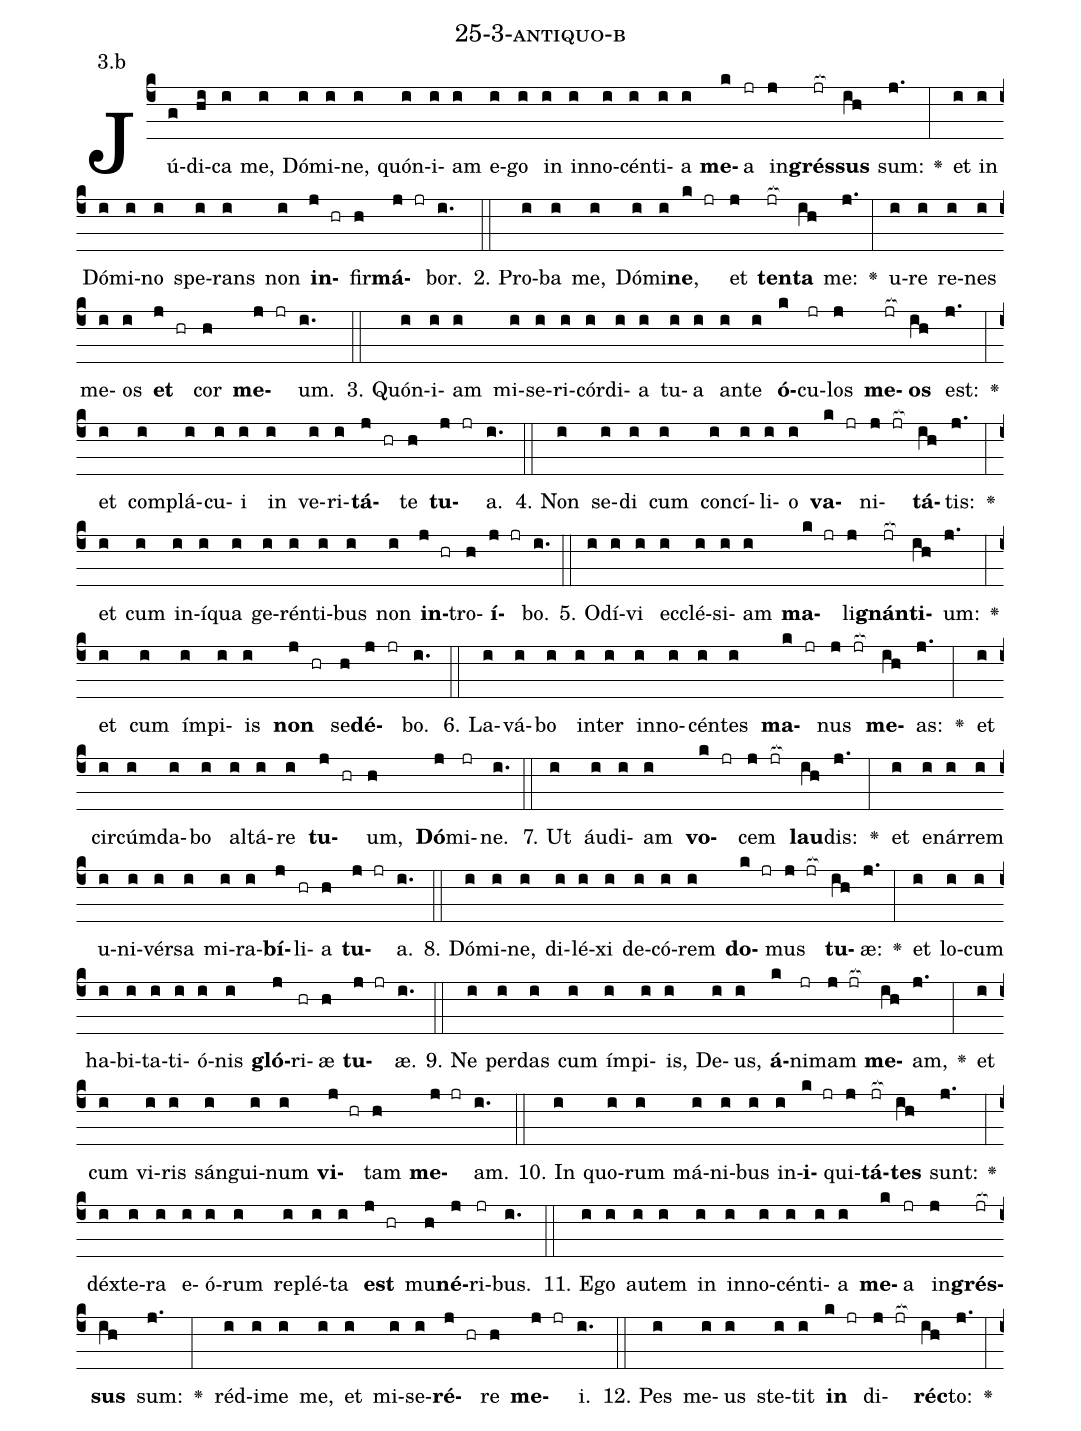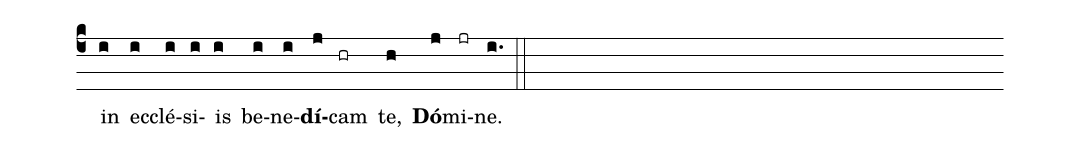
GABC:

name: 25-3-antiquo-b;
annotation: 3.b;
%%
(c4)Jú(g)di(hi)ca(i) me,(i) Dó(i)mi(i)ne,(i) quón(i)i(i)am(i) e(i)go(i) in(i) in(i)no(i)cén(i)ti(i)a(i) <b>me</b>(k)a(jr) in(j)<b>grés</b>(jr[ocb:1{])<b>sus</b>(ih[ocb:0}]) sum:(j.) <v>\greheightstar</v>(:) et(i) in(i) Dó(i)mi(i)no(i) spe(i)rans(i) non(i) <b>in</b>(j hr)fir(h)<b>má</b>(j jr)bor.(i.) (::)
2. Pro(i)ba(i) me,(i) Dó(i)mi(i)<b>ne</b>,(k jr) et(j) <b>ten</b>(jr[ocb:1{])<b>ta</b>(ih[ocb:0}]) me:(j.) <v>\greheightstar</v>(:) u(i)re(i) re(i)nes(i) me(i)os(i) <b>et</b>(j hr) cor(h) <b>me</b>(j jr)um.(i.) (::)
3. Quón(i)i(i)am(i) mi(i)se(i)ri(i)cór(i)di(i)a(i) tu(i)a(i) an(i)te(i) <b>ó</b>(k)cu(jr)los(j) <b>me</b>(jr[ocb:1{])<b>os</b>(ih[ocb:0}]) est:(j.) <v>\greheightstar</v>(:) et(i) com(i)plá(i)cu(i)i(i) in(i) ve(i)ri(i)<b>tá</b>(j hr)te(h) <b>tu</b>(j jr)a.(i.) (::)
4. Non(i) se(i)di(i) cum(i) con(i)cí(i)li(i)o(i) <b>va</b>(k jr)ni(j jr[ocb:1{])<b>tá</b>(ih[ocb:0}])tis:(j.) <v>\greheightstar</v>(:) et(i) cum(i) in(i)í(i)qua(i) ge(i)rén(i)ti(i)bus(i) non(i) <b>in</b>(j hr)tro(h)<b>í</b>(j jr)bo.(i.) (::)
5. O(i)dí(i)vi(i) ec(i)clé(i)si(i)am(i) <b>ma</b>(k jr)li(j)<b>gnán</b>(jr[ocb:1{])<b>ti</b>(ih[ocb:0}])um:(j.) <v>\greheightstar</v>(:) et(i) cum(i) ím(i)pi(i)is(i) <b>non</b>(j hr) se(h)<b>dé</b>(j jr)bo.(i.) (::)
6. La(i)vá(i)bo(i) in(i)ter(i) in(i)no(i)cén(i)tes(i) <b>ma</b>(k jr)nus(j jr[ocb:1{]) <b>me</b>(ih[ocb:0}])as:(j.) <v>\greheightstar</v>(:) et(i) cir(i)cúm(i)da(i)bo(i) al(i)tá(i)re(i) <b>tu</b>(j hr)um,(h) <b>Dó</b>(j)mi(jr)ne.(i.) (::)
7. Ut(i) áu(i)di(i)am(i) <b>vo</b>(k jr)cem(j jr[ocb:1{]) <b>lau</b>(ih[ocb:0}])dis:(j.) <v>\greheightstar</v>(:) et(i) e(i)nár(i)rem(i) u(i)ni(i)vér(i)sa(i) mi(i)ra(i)<b>bí</b>(j)li(hr)a(h) <b>tu</b>(j jr)a.(i.) (::)
8. Dó(i)mi(i)ne,(i) di(i)lé(i)xi(i) de(i)có(i)rem(i) <b>do</b>(k jr)mus(j jr[ocb:1{]) <b>tu</b>(ih[ocb:0}])æ:(j.) <v>\greheightstar</v>(:) et(i) lo(i)cum(i) ha(i)bi(i)ta(i)ti(i)ó(i)nis(i) <b>gló</b>(j)ri(hr)æ(h) <b>tu</b>(j jr)æ.(i.) (::)
9. Ne(i) per(i)das(i) cum(i) ím(i)pi(i)is,(i) De(i)us,(i) <b>á</b>(k)ni(jr)mam(j jr[ocb:1{]) <b>me</b>(ih[ocb:0}])am,(j.) <v>\greheightstar</v>(:) et(i) cum(i) vi(i)ris(i) sán(i)gui(i)num(i) <b>vi</b>(j hr)tam(h) <b>me</b>(j jr)am.(i.) (::)
10. In(i) quo(i)rum(i) má(i)ni(i)bus(i) in(i)<b>i</b>(k jr)qui(j)<b>tá</b>(jr[ocb:1{])<b>tes</b>(ih[ocb:0}]) sunt:(j.) <v>\greheightstar</v>(:) déx(i)te(i)ra(i) e(i)ó(i)rum(i) re(i)plé(i)ta(i) <b>est</b>(j hr) mu(h)<b>né</b>(j)ri(jr)bus.(i.) (::)
11. E(i)go(i) au(i)tem(i) in(i) in(i)no(i)cén(i)ti(i)a(i) <b>me</b>(k)a(jr) in(j)<b>grés</b>(jr[ocb:1{])<b>sus</b>(ih[ocb:0}]) sum:(j.) <v>\greheightstar</v>(:) réd(i)i(i)me(i) me,(i) et(i) mi(i)se(i)<b>ré</b>(j hr)re(h) <b>me</b>(j jr)i.(i.) (::)
12. Pes(i) me(i)us(i) ste(i)tit(i) <b>in</b>(k jr) di(j jr[ocb:1{])<b>réc</b>(ih[ocb:0}])to:(j.) <v>\greheightstar</v>(:) in(i) ec(i)clé(i)si(i)is(i) be(i)ne(i)<b>dí</b>(j)cam(hr) te,(h) <b>Dó</b>(j)mi(jr)ne.(i.) (::)
